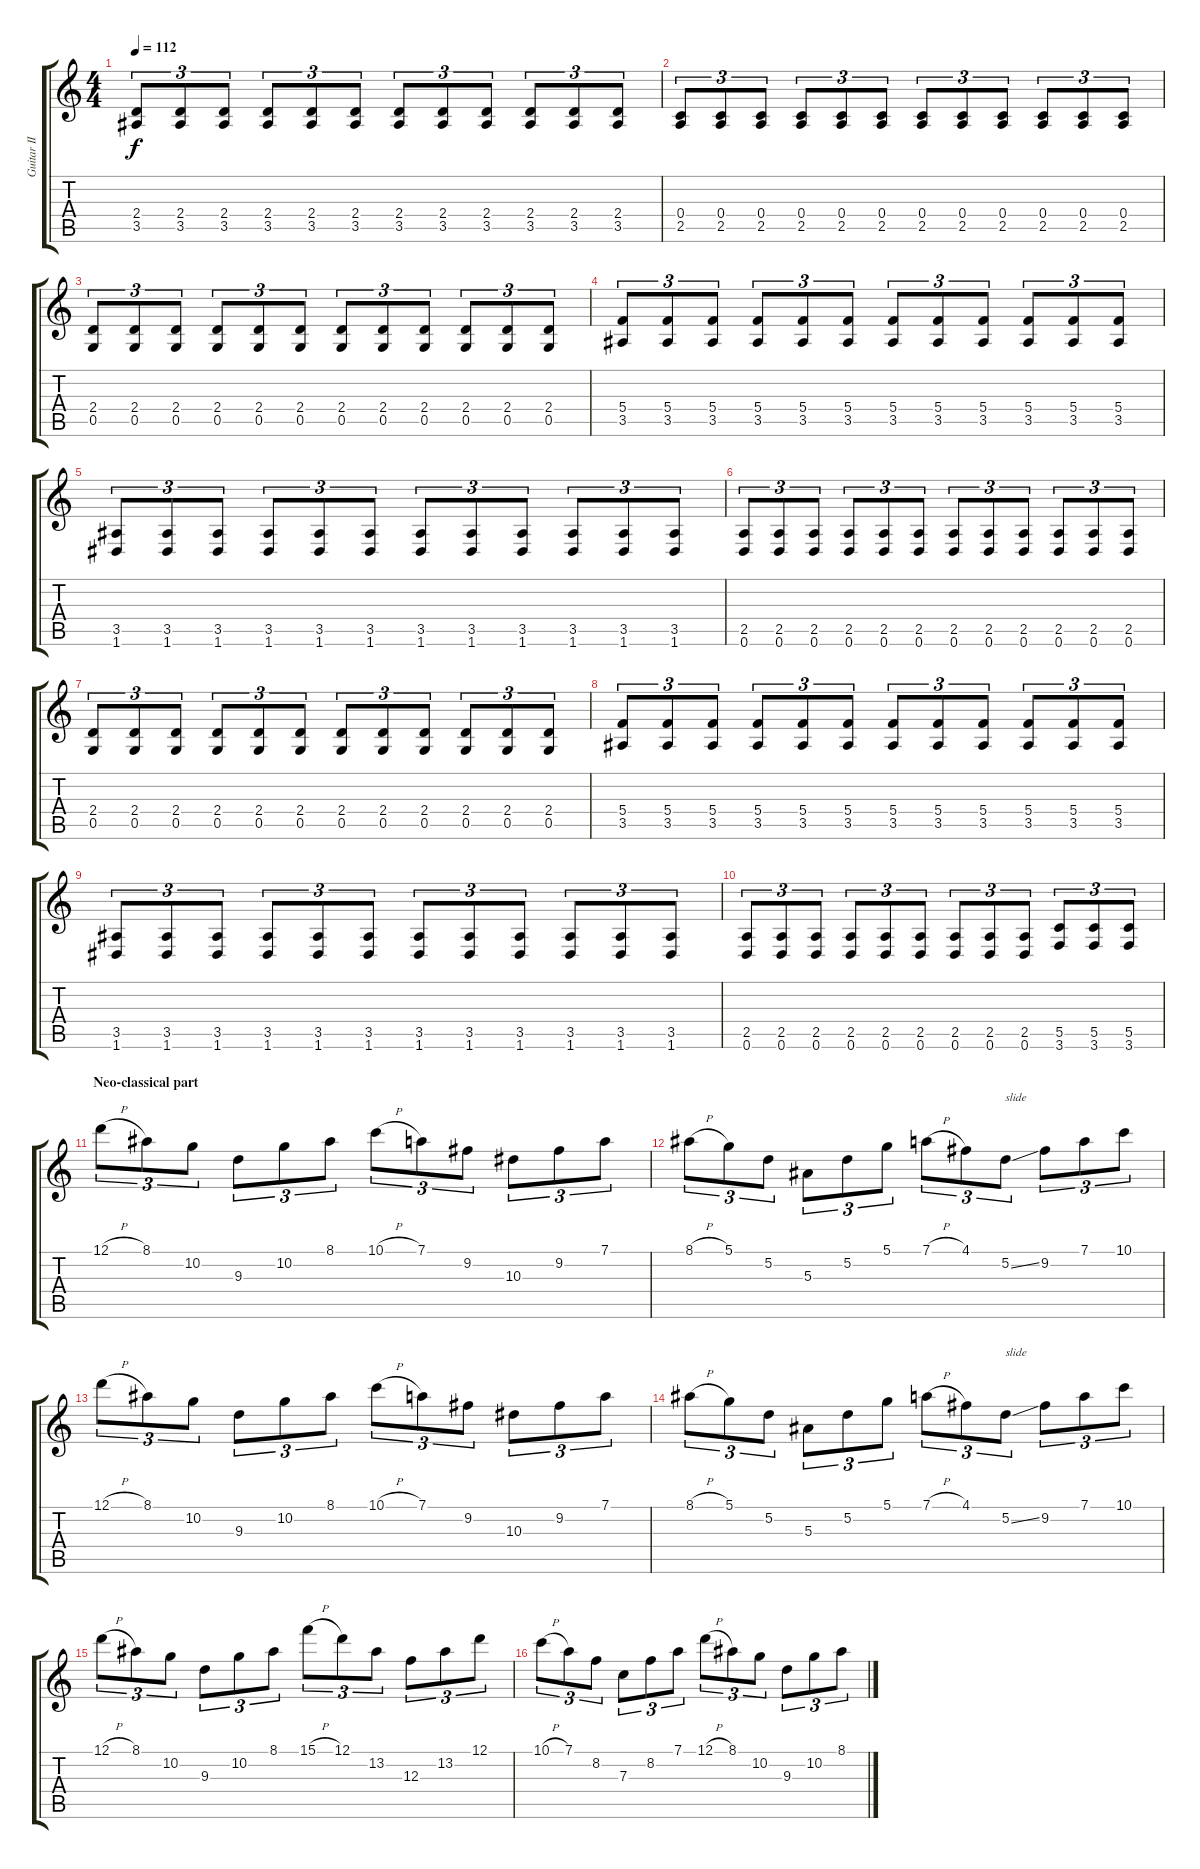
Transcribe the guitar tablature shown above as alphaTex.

\track ("Guitar II Niko" "Guitar II ") {instrument distortionguitar}
\staff {score tabs}
\tuning (D4 A3 F3 C3 G2 D2) {hide}
\ts (4 4)
\tempo 112
\clef g2
\ks c
(2.4 3.5).8{tu (3 2) dy f} (2.4 3.5).8{tu (3 2)} (2.4 3.5).8{tu (3 2)} (2.4 3.5).8{tu (3 2)} (2.4 3.5).8{tu (3 2)} (2.4 3.5).8{tu (3 2)} (2.4 3.5).8{tu (3 2)} (2.4 3.5).8{tu (3 2)} (2.4 3.5).8{tu (3 2)} (2.4 3.5).8{tu (3 2)} (2.4 3.5).8{tu (3 2)} (2.4 3.5).8{tu (3 2)} |
(0.4 2.5).8{tu (3 2)} (0.4 2.5).8{tu (3 2)} (0.4 2.5).8{tu (3 2)} (0.4 2.5).8{tu (3 2)} (0.4 2.5).8{tu (3 2)} (0.4 2.5).8{tu (3 2)} (0.4 2.5).8{tu (3 2)} (0.4 2.5).8{tu (3 2)} (0.4 2.5).8{tu (3 2)} (0.4 2.5).8{tu (3 2)} (0.4 2.5).8{tu (3 2)} (0.4 2.5).8{tu (3 2)} |
(2.4 0.5).8{tu (3 2)} (2.4 0.5).8{tu (3 2)} (2.4 0.5).8{tu (3 2)} (2.4 0.5).8{tu (3 2)} (2.4 0.5).8{tu (3 2)} (2.4 0.5).8{tu (3 2)} (2.4 0.5).8{tu (3 2)} (2.4 0.5).8{tu (3 2)} (2.4 0.5).8{tu (3 2)} (2.4 0.5).8{tu (3 2)} (2.4 0.5).8{tu (3 2)} (2.4 0.5).8{tu (3 2)} |
(5.4 3.5).8{tu (3 2)} (5.4 3.5).8{tu (3 2)} (5.4 3.5).8{tu (3 2)} (5.4 3.5).8{tu (3 2)} (5.4 3.5).8{tu (3 2)} (5.4 3.5).8{tu (3 2)} (5.4 3.5).8{tu (3 2)} (5.4 3.5).8{tu (3 2)} (5.4 3.5).8{tu (3 2)} (5.4 3.5).8{tu (3 2)} (5.4 3.5).8{tu (3 2)} (5.4 3.5).8{tu (3 2)} |
(3.5 1.6).8{tu (3 2)} (3.5 1.6).8{tu (3 2)} (3.5 1.6).8{tu (3 2)} (3.5 1.6).8{tu (3 2)} (3.5 1.6).8{tu (3 2)} (3.5 1.6).8{tu (3 2)} (3.5 1.6).8{tu (3 2)} (3.5 1.6).8{tu (3 2)} (3.5 1.6).8{tu (3 2)} (3.5 1.6).8{tu (3 2)} (3.5 1.6).8{tu (3 2)} (3.5 1.6).8{tu (3 2)} |
(2.5 0.6).8{tu (3 2)} (2.5 0.6).8{tu (3 2)} (2.5 0.6).8{tu (3 2)} (2.5 0.6).8{tu (3 2)} (2.5 0.6).8{tu (3 2)} (2.5 0.6).8{tu (3 2)} (2.5 0.6).8{tu (3 2)} (2.5 0.6).8{tu (3 2)} (2.5 0.6).8{tu (3 2)} (2.5 0.6).8{tu (3 2)} (2.5 0.6).8{tu (3 2)} (2.5 0.6).8{tu (3 2)} |
(2.4 0.5).8{tu (3 2)} (2.4 0.5).8{tu (3 2)} (2.4 0.5).8{tu (3 2)} (2.4 0.5).8{tu (3 2)} (2.4 0.5).8{tu (3 2)} (2.4 0.5).8{tu (3 2)} (2.4 0.5).8{tu (3 2)} (2.4 0.5).8{tu (3 2)} (2.4 0.5).8{tu (3 2)} (2.4 0.5).8{tu (3 2)} (2.4 0.5).8{tu (3 2)} (2.4 0.5).8{tu (3 2)} |
(5.4 3.5).8{tu (3 2)} (5.4 3.5).8{tu (3 2)} (5.4 3.5).8{tu (3 2)} (5.4 3.5).8{tu (3 2)} (5.4 3.5).8{tu (3 2)} (5.4 3.5).8{tu (3 2)} (5.4 3.5).8{tu (3 2)} (5.4 3.5).8{tu (3 2)} (5.4 3.5).8{tu (3 2)} (5.4 3.5).8{tu (3 2)} (5.4 3.5).8{tu (3 2)} (5.4 3.5).8{tu (3 2)} |
(3.5 1.6).8{tu (3 2)} (3.5 1.6).8{tu (3 2)} (3.5 1.6).8{tu (3 2)} (3.5 1.6).8{tu (3 2)} (3.5 1.6).8{tu (3 2)} (3.5 1.6).8{tu (3 2)} (3.5 1.6).8{tu (3 2)} (3.5 1.6).8{tu (3 2)} (3.5 1.6).8{tu (3 2)} (3.5 1.6).8{tu (3 2)} (3.5 1.6).8{tu (3 2)} (3.5 1.6).8{tu (3 2)} |
(2.5 0.6).8{tu (3 2)} (2.5 0.6).8{tu (3 2)} (2.5 0.6).8{tu (3 2)} (2.5 0.6).8{tu (3 2)} (2.5 0.6).8{tu (3 2)} (2.5 0.6).8{tu (3 2)} (2.5 0.6).8{tu (3 2)} (2.5 0.6).8{tu (3 2)} (2.5 0.6).8{tu (3 2)} (5.5 3.6).8{tu (3 2)} (5.5 3.6).8{tu (3 2)} (5.5 3.6).8{tu (3 2)} |
\section ("" "Neo-classical part")
12.1{h}.8{tu (3 2) volume 15} 8.1.8{tu (3 2)} 10.2.8{tu (3 2)} 9.3.8{tu (3 2)} 10.2.8{tu (3 2)} 8.1.8{tu (3 2)} 10.1{h}.8{tu (3 2)} 7.1.8{tu (3 2)} 9.2.8{tu (3 2)} 10.3.8{tu (3 2)} 9.2.8{tu (3 2)} 7.1.8{tu (3 2)} |
8.1{h}.8{tu (3 2)} 5.1.8{tu (3 2)} 5.2.8{tu (3 2)} 5.3.8{tu (3 2)} 5.2.8{tu (3 2)} 5.1.8{tu (3 2)} 7.1{h}.8{tu (3 2)} 4.1.8{tu (3 2)} 5.2{ss}.8{tu (3 2) txt "slide"} 9.2.8{tu (3 2)} 7.1.8{tu (3 2)} 10.1.8{tu (3 2)} |
12.1{h}.8{tu (3 2)} 8.1.8{tu (3 2)} 10.2.8{tu (3 2)} 9.3.8{tu (3 2)} 10.2.8{tu (3 2)} 8.1.8{tu (3 2)} 10.1{h}.8{tu (3 2)} 7.1.8{tu (3 2)} 9.2.8{tu (3 2)} 10.3.8{tu (3 2)} 9.2.8{tu (3 2)} 7.1.8{tu (3 2)} |
8.1{h}.8{tu (3 2)} 5.1.8{tu (3 2)} 5.2.8{tu (3 2)} 5.3.8{tu (3 2)} 5.2.8{tu (3 2)} 5.1.8{tu (3 2)} 7.1{h}.8{tu (3 2)} 4.1.8{tu (3 2)} 5.2{ss}.8{tu (3 2) txt "slide"} 9.2.8{tu (3 2)} 7.1.8{tu (3 2)} 10.1.8{tu (3 2)} |
12.1{h}.8{tu (3 2)} 8.1.8{tu (3 2)} 10.2.8{tu (3 2)} 9.3.8{tu (3 2)} 10.2.8{tu (3 2)} 8.1.8{tu (3 2)} 15.1{h}.8{tu (3 2)} 12.1.8{tu (3 2)} 13.2.8{tu (3 2)} 12.3.8{tu (3 2)} 13.2.8{tu (3 2)} 12.1.8{tu (3 2)} |
10.1{h}.8{tu (3 2)} 7.1.8{tu (3 2)} 8.2.8{tu (3 2)} 7.3.8{tu (3 2)} 8.2.8{tu (3 2)} 7.1.8{tu (3 2)} 12.1{h}.8{tu (3 2)} 8.1.8{tu (3 2)} 10.2.8{tu (3 2)} 9.3.8{tu (3 2)} 10.2.8{tu (3 2)} 8.1.8{tu (3 2)}
